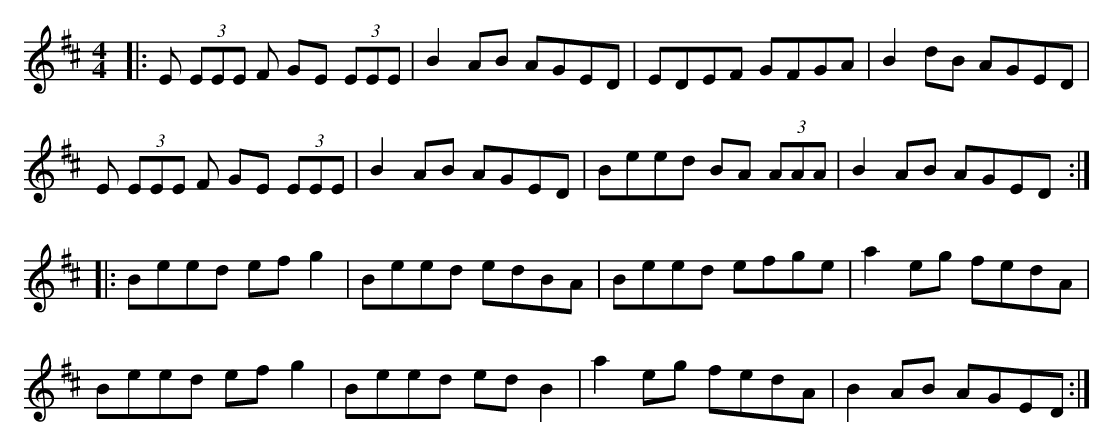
X:1
M:4/4
K:Edor
|:E (3EEE F GE (3EEE|B2AB AGED|EDEF GFGA|B2dB AGED|
E (3EEE F GE (3EEE|B2AB AGED|Beed BA (3AAA|B2AB AGED:|
|:Beed efg2|Beed edBA|Beed efge|a2eg fedA|
Beed efg2|Beed edB2|a2eg fedA|B2AB AGED:|
